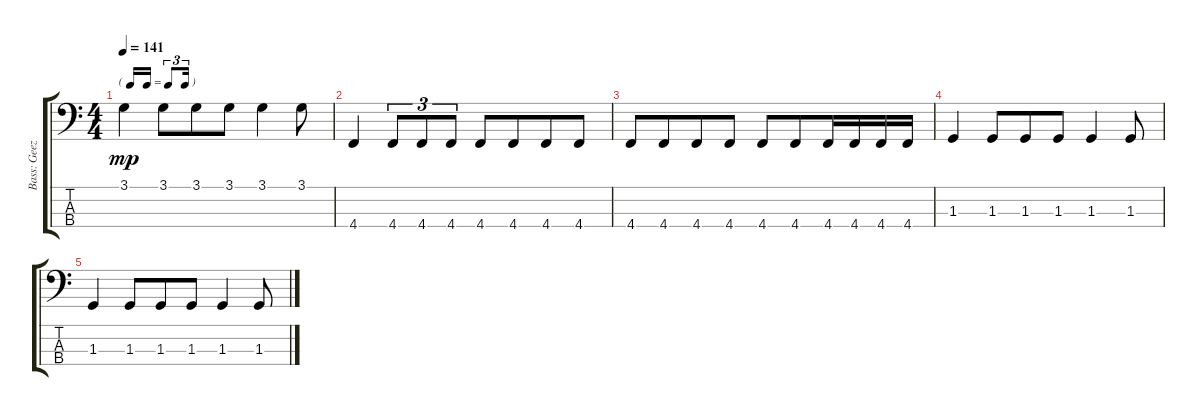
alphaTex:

\track ("Bass: Geezer" "Bass: Geez") {instrument electricbassfinger}
\staff {score tabs}
\tuning (E2 B1 Gb1 Db1) {hide}
\ts (4 4)
\tf triplet16th
\tempo 141
\clef f4
\ks c
3.1.4{dy mp} 3.1.8 3.1.8{beam merge} 3.1.8 3.1.4 3.1.8 |
4.4.4 4.4.8{tu (3 2) beam merge} 4.4.8{tu (3 2)} 4.4.8{tu (3 2)} 4.4.8 4.4.8{beam merge} 4.4.8 4.4.8 |
4.4.8 4.4.8{beam merge} 4.4.8 4.4.8 4.4.8 4.4.8{beam merge} 4.4.16{beam merge} 4.4.16 4.4.16 4.4.16 |
1.3.4 1.3.8 1.3.8{beam merge} 1.3.8 1.3.4 1.3.8 |
1.3.4 1.3.8 1.3.8{beam merge} 1.3.8 1.3.4 1.3.8
